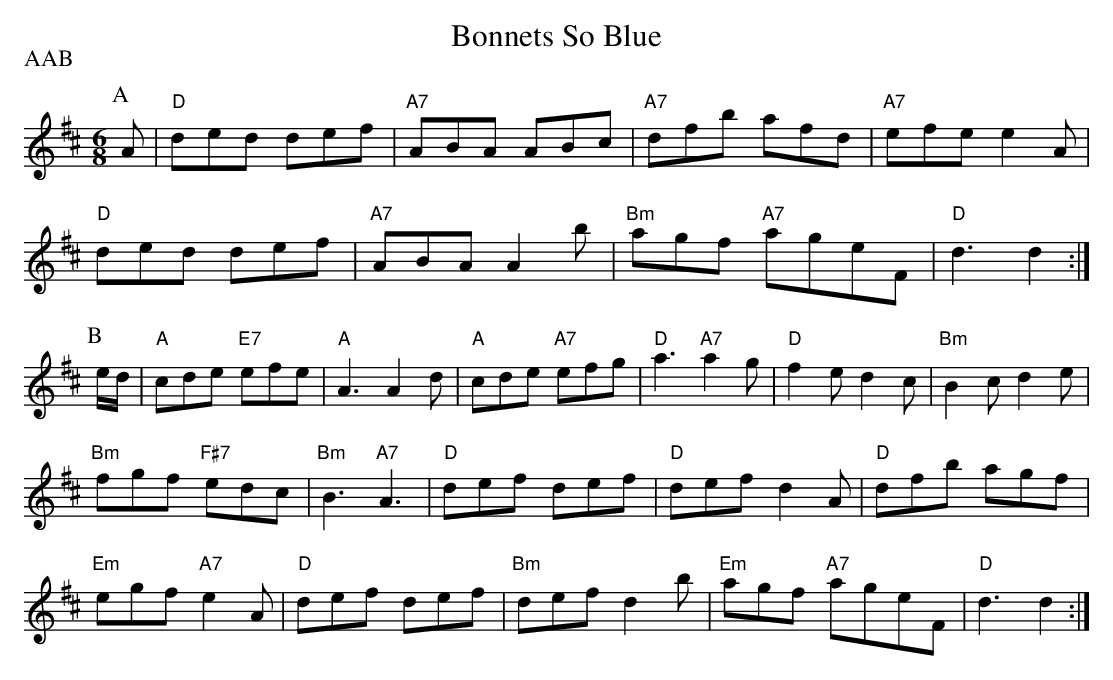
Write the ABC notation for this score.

X:1
T:Bonnets So Blue
P:AAB
M:4/4
K:D
M:6/8
P:A
A|"D"ded def|"A7"ABA ABc|"A7"dfb afd|"A7"efe e2A|
"D"ded def|"A7"ABA A2b|"Bm"agf "A7"ageF|"D"d3 d2:|
P:B
e/2d/2|"A"cde "E7"efe|"A"A3 A2d|"A"cde "A7"efg|"D"a3 "A7"a2g|"D"f2e d2c|\
"Bm"B2c d2e|
"Bm"fgf "F#7"edc|"Bm"B3 "A7"A3|"D"def def|"D"def d2A|"D"dfb agf|
"Em"egf "A7"e2A|"D"def def|"Bm"def d2b|"Em"agf "A7"ageF|"D"d3 d2:|
